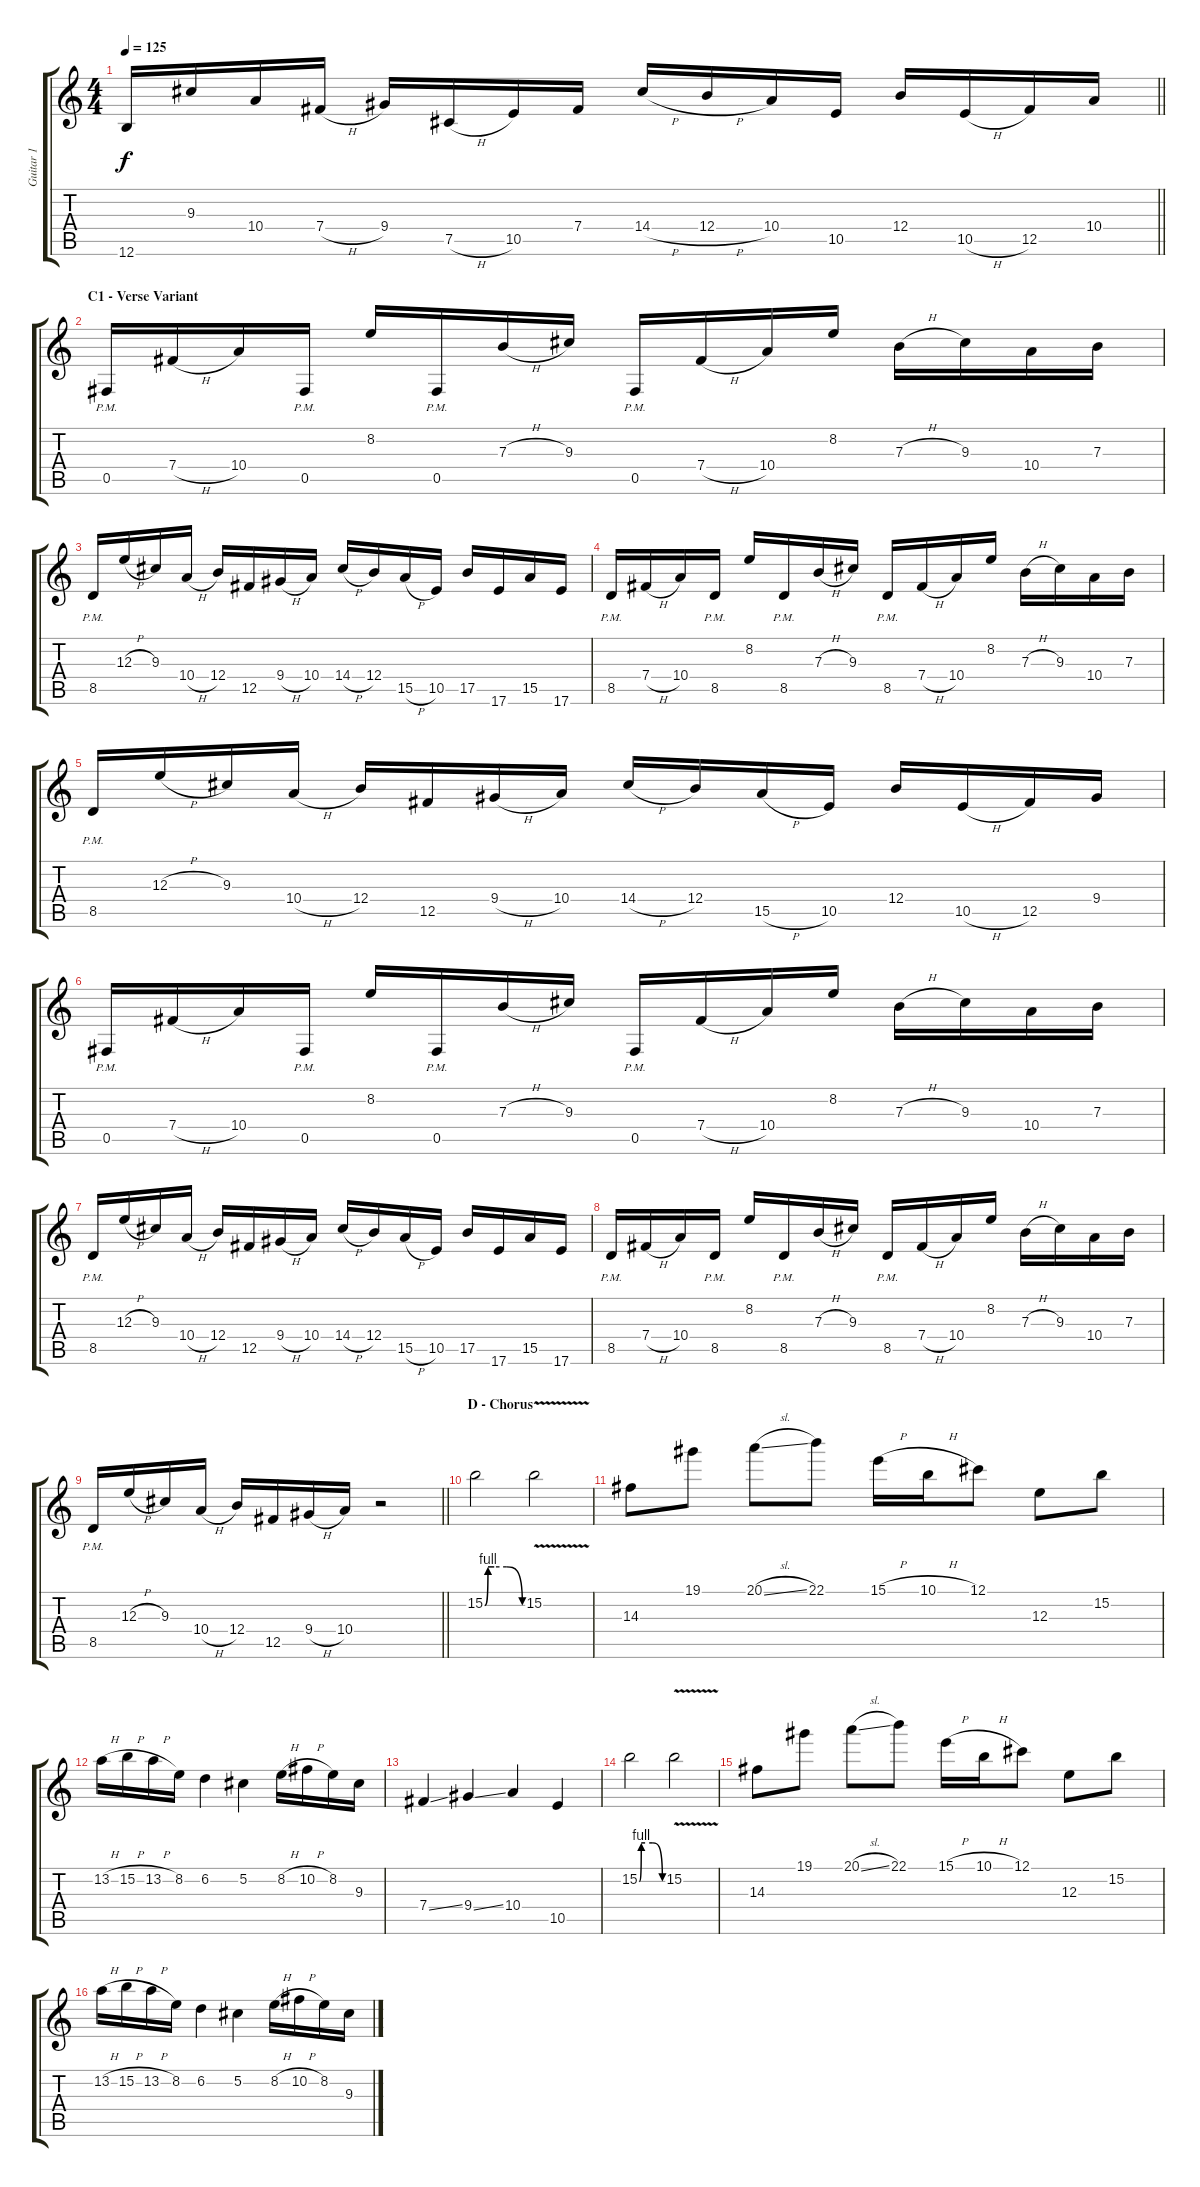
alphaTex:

\track ("Guitar 1" "Guitar 1") {instrument distortionguitar}
\staff {score tabs}
\tuning (Db4 Ab3 E3 B2 Gb2 B1) {hide}
\ts (4 4)
\tempo 125
\clef g2
\barLineRight lightlight
\ks c
12.6.16{dy f} 9.3.16 10.4.16 7.4{h}.16 9.4.16 7.5{h}.16 10.5.16 7.4.16 14.4{h}.16 12.4{h}.16 10.4.16 10.5.16 12.4.16 10.5{h}.16 12.5.16 10.4.16 |
\section ("" "C1 - Verse Variant")
0.5{pm}.16 7.4{h}.16 10.4.16 0.5{pm}.16 8.2.16 0.5{pm}.16 7.3{h}.16 9.3.16 0.5{pm}.16 7.4{h}.16 10.4.16 8.2.16 7.3{h}.16 9.3.16 10.4.16 7.3.16 |
8.5{pm}.16 12.3{h}.16 9.3.16 10.4{h}.16 12.4.16 12.5.16 9.4{h}.16 10.4.16 14.4{h}.16 12.4.16 15.5{h}.16 10.5.16 17.5.16 17.6.16 15.5.16 17.6.16 |
8.5{pm}.16 7.4{h}.16 10.4.16 8.5{pm}.16 8.2.16 8.5{pm}.16 7.3{h}.16 9.3.16 8.5{pm}.16 7.4{h}.16 10.4.16 8.2.16 7.3{h}.16 9.3.16 10.4.16 7.3.16 |
8.5{pm}.16 12.3{h}.16 9.3.16 10.4{h}.16 12.4.16 12.5.16 9.4{h}.16 10.4.16 14.4{h}.16 12.4.16 15.5{h}.16 10.5.16 12.4.16 10.5{h}.16 12.5.16 9.4.16 |
0.5{pm}.16 7.4{h}.16 10.4.16 0.5{pm}.16 8.2.16 0.5{pm}.16 7.3{h}.16 9.3.16 0.5{pm}.16 7.4{h}.16 10.4.16 8.2.16 7.3{h}.16 9.3.16 10.4.16 7.3.16 |
8.5{pm}.16 12.3{h}.16 9.3.16 10.4{h}.16 12.4.16 12.5.16 9.4{h}.16 10.4.16 14.4{h}.16 12.4.16 15.5{h}.16 10.5.16 17.5.16 17.6.16 15.5.16 17.6.16 |
8.5{pm}.16 7.4{h}.16 10.4.16 8.5{pm}.16 8.2.16 8.5{pm}.16 7.3{h}.16 9.3.16 8.5{pm}.16 7.4{h}.16 10.4.16 8.2.16 7.3{h}.16 9.3.16 10.4.16 7.3.16 |
\barLineRight lightlight
8.5{pm}.16 12.3{h}.16 9.3.16 10.4{h}.16 12.4.16 12.5.16 9.4{h}.16 10.4.16 r.2 |
\section ("" "D - Chorus")
15.2{be (custom 0 0 5 4 15 4 35 4 60 0)}.2 15.2{v}.2 |
14.3.8 19.1.8 20.1{sl}.8 22.1.8 15.1{h}.16 10.1{h}.16 12.1.8 12.3.8 15.2.8 |
13.2{h}.16 15.2{h}.16 13.2{h}.16 8.2.16 6.2.4 5.2.4 8.2{h}.16 10.2{h}.16 8.2.16 9.3.16 |
7.4{ss}.4 9.4{ss}.4 10.4.4 10.5.4 |
15.2{be (custom 0 0 5 4 15 4 35 4 60 0)}.2 15.2{v}.2 |
14.3.8 19.1.8 20.1{sl}.8 22.1.8 15.1{h}.16 10.1{h}.16 12.1.8 12.3.8 15.2.8 |
13.2{h}.16 15.2{h}.16 13.2{h}.16 8.2.16 6.2.4 5.2.4 8.2{h}.16 10.2{h}.16 8.2.16 9.3.16
